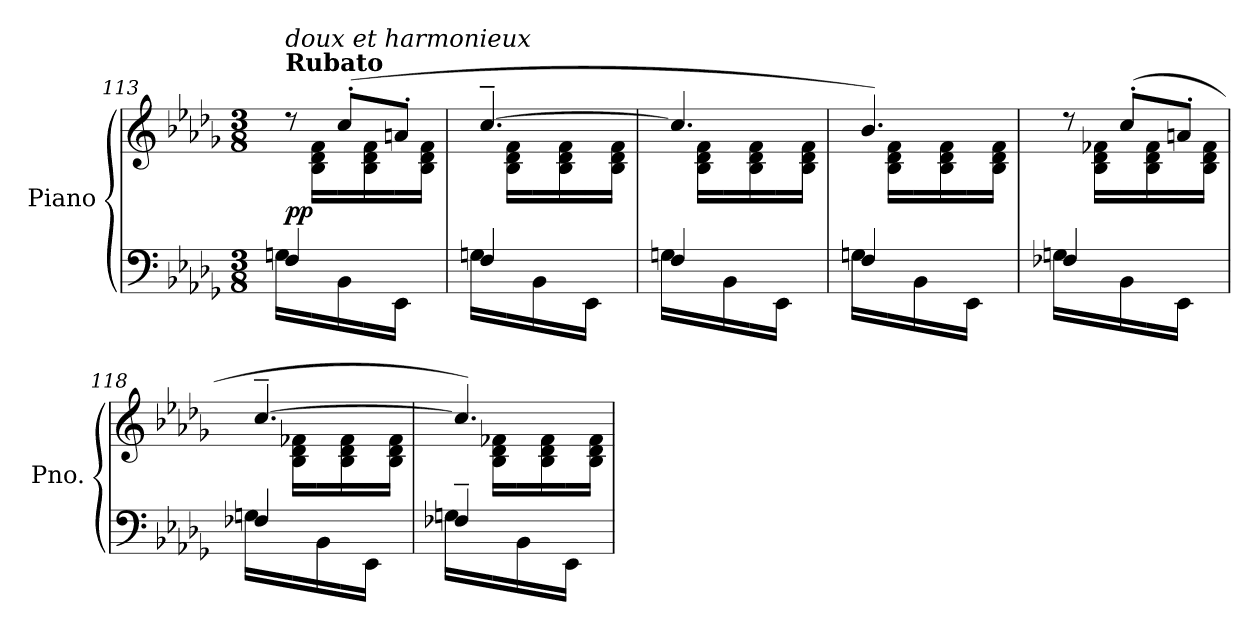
**kern	**kern	**dynam
*part1	*part1	*part1
*staff2	*staff1	*staff1/2
*I"Piano	*	*
*I'Pno.	*	*
*clefF4	*clefG2	*
*k[b-e-a-d-g-]	*k[b-e-a-d-g-]	*
*M3/8	*M3/8	*
=113	=113	=113
*^	*^	*
!	!	!LO:TX:a:B:t=Rubato	!	!
!	!	!LO:TX:i:t=doux et harmonieux	!	!
!	!	!	!	!LO:DY:b
4F/	16Gn\LL	8r	16ryy	pp
.	16ryy	.	16B-\ 16d-\ 16f\LL	.
.	16BB-\	(>8cc'/L	16ryy	.
.	16ryy	.	16B-\ 16d-\ 16f\	.
8ryy	16EE-\JJ	8an'/J	16ryy	.
.	16ryy	.	16B-\ 16d-\ 16f\JJ	.
=114	=114	=114	=114	=114
4F/	16Gn\LL	[4.cc~/	16ryy	.
.	16ryy	.	16B-\ 16d-\ 16f\LL	.
.	16BB-\	.	16ryy	.
.	16ryy	.	16B-\ 16d-\ 16f\	.
8ryy	16EE-\JJ	.	16ryy	.
.	16ryy	.	16B-\ 16d-\ 16f\JJ	.
=115	=115	=115	=115	=115
4F/	16Gn\LL	4.cc/]	16ryy	.
.	16ryy	.	16B-\ 16d-\ 16f\LL	.
.	16BB-\	.	16ryy	.
.	16ryy	.	16B-\ 16d-\ 16f\	.
8ryy	16EE-\JJ	.	16ryy	.
.	16ryy	.	16B-\ 16d-\ 16f\JJ	.
=116	=116	=116	=116	=116
4F/	16Gn\LL	4.b-/)	16ryy	.
.	16ryy	.	16B-\ 16d-\ 16f\LL	.
.	16BB-\	.	16ryy	.
.	16ryy	.	16B-\ 16d-\ 16f\	.
8ryy	16EE-\JJ	.	16ryy	.
.	16ryy	.	16B-\ 16d-\ 16f\JJ	.
!!LO:PB:g=z	!!
=117	=117	=117	=117	=117
!	!	!	!	!LO:DY:b
!	!	!	!	!LO:DY:n=1:b
4F-X/	16Gn\LL	8r	16ryy	other-dynamics pp
.	16ryy	.	16B-\ 16d-\ 16f-X\LL	.
.	16BB-\	(>8cc'/L	16ryy	.
.	16ryy	.	16B-\ 16d-\ 16f-\	.
8ryy	16EE-\JJ	8an'/J	16ryy	.
.	16ryy	.	16B-\ 16d-\ 16f-\JJ	.
=118	=118	=118	=118	=118
4F-X/	16Gn\LL	[4.cc~/	16ryy	.
.	16ryy	.	16B-\ 16d-\ 16f-X\LL	.
.	16BB-\	.	16ryy	.
.	16ryy	.	16B-\ 16d-\ 16f-\	.
8ryy	16EE-\JJ	.	16ryy	.
.	16ryy	.	16B-\ 16d-\ 16f-\JJ	.
=119	=119	=119	=119	=119
4F-X~/	16Gn\LL	4.cc/])	16ryy	.
.	16ryy	.	16B-\ 16d-\ 16f-X\LL	.
.	16BB-\	.	16ryy	.
.	16ryy	.	16B-\ 16d-\ 16f-\	.
8ryy	16EE-\JJ	.	16ryy	.
.	16ryy	.	16B-\ 16d-\ 16f-\JJ	.
*v	*v	*	*	*
*	*v	*v	*
=	=	=
*-	*-	*-
